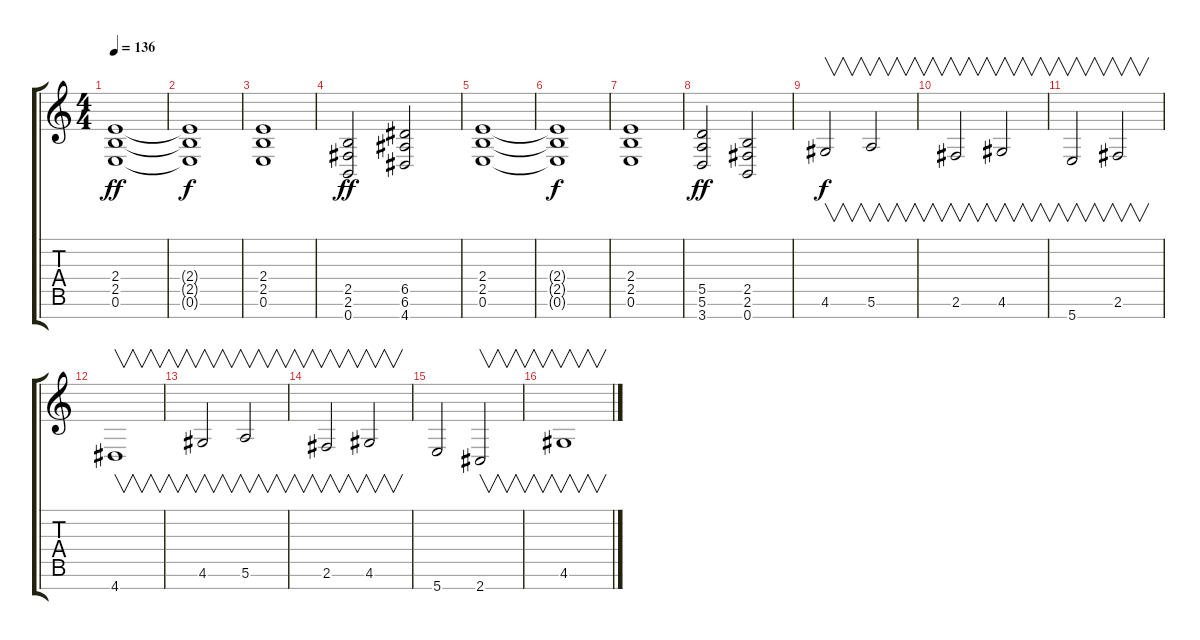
\track "" {instrument overdrivenguitar}
\staff {score tabs}
\tuning (E4 B3 G3 D3 A2 E2 B1) {hide}
\ts (4 4)
\tempo 136
\clef g2
\ks c
(2.4 2.5 0.6).1{dy ff} |
(2.4{t} 2.5{t} 0.6{t}).1{dy f} |
(2.4 2.5 0.6).1 |
(2.5 2.6 0.7).2{dy ff} (6.5 6.6 4.7).2 |
(2.4 2.5 0.6).1 |
(2.4{t} 2.5{t} 0.6{t}).1{dy f} |
(2.4 2.5 0.6).1 |
(5.5 5.6 3.7).2{dy ff} (2.5 2.6 0.7).2 |
4.6.2{v dy f} 5.6.2{v} |
2.6.2{v} 4.6.2{v} |
5.7.2{v} 2.6.2{v} |
4.7.1{v} |
4.6.2{v} 5.6.2{v} |
2.6.2{v} 4.6.2{v} |
5.7.2 2.7.2{v} |
4.6.1{v}
